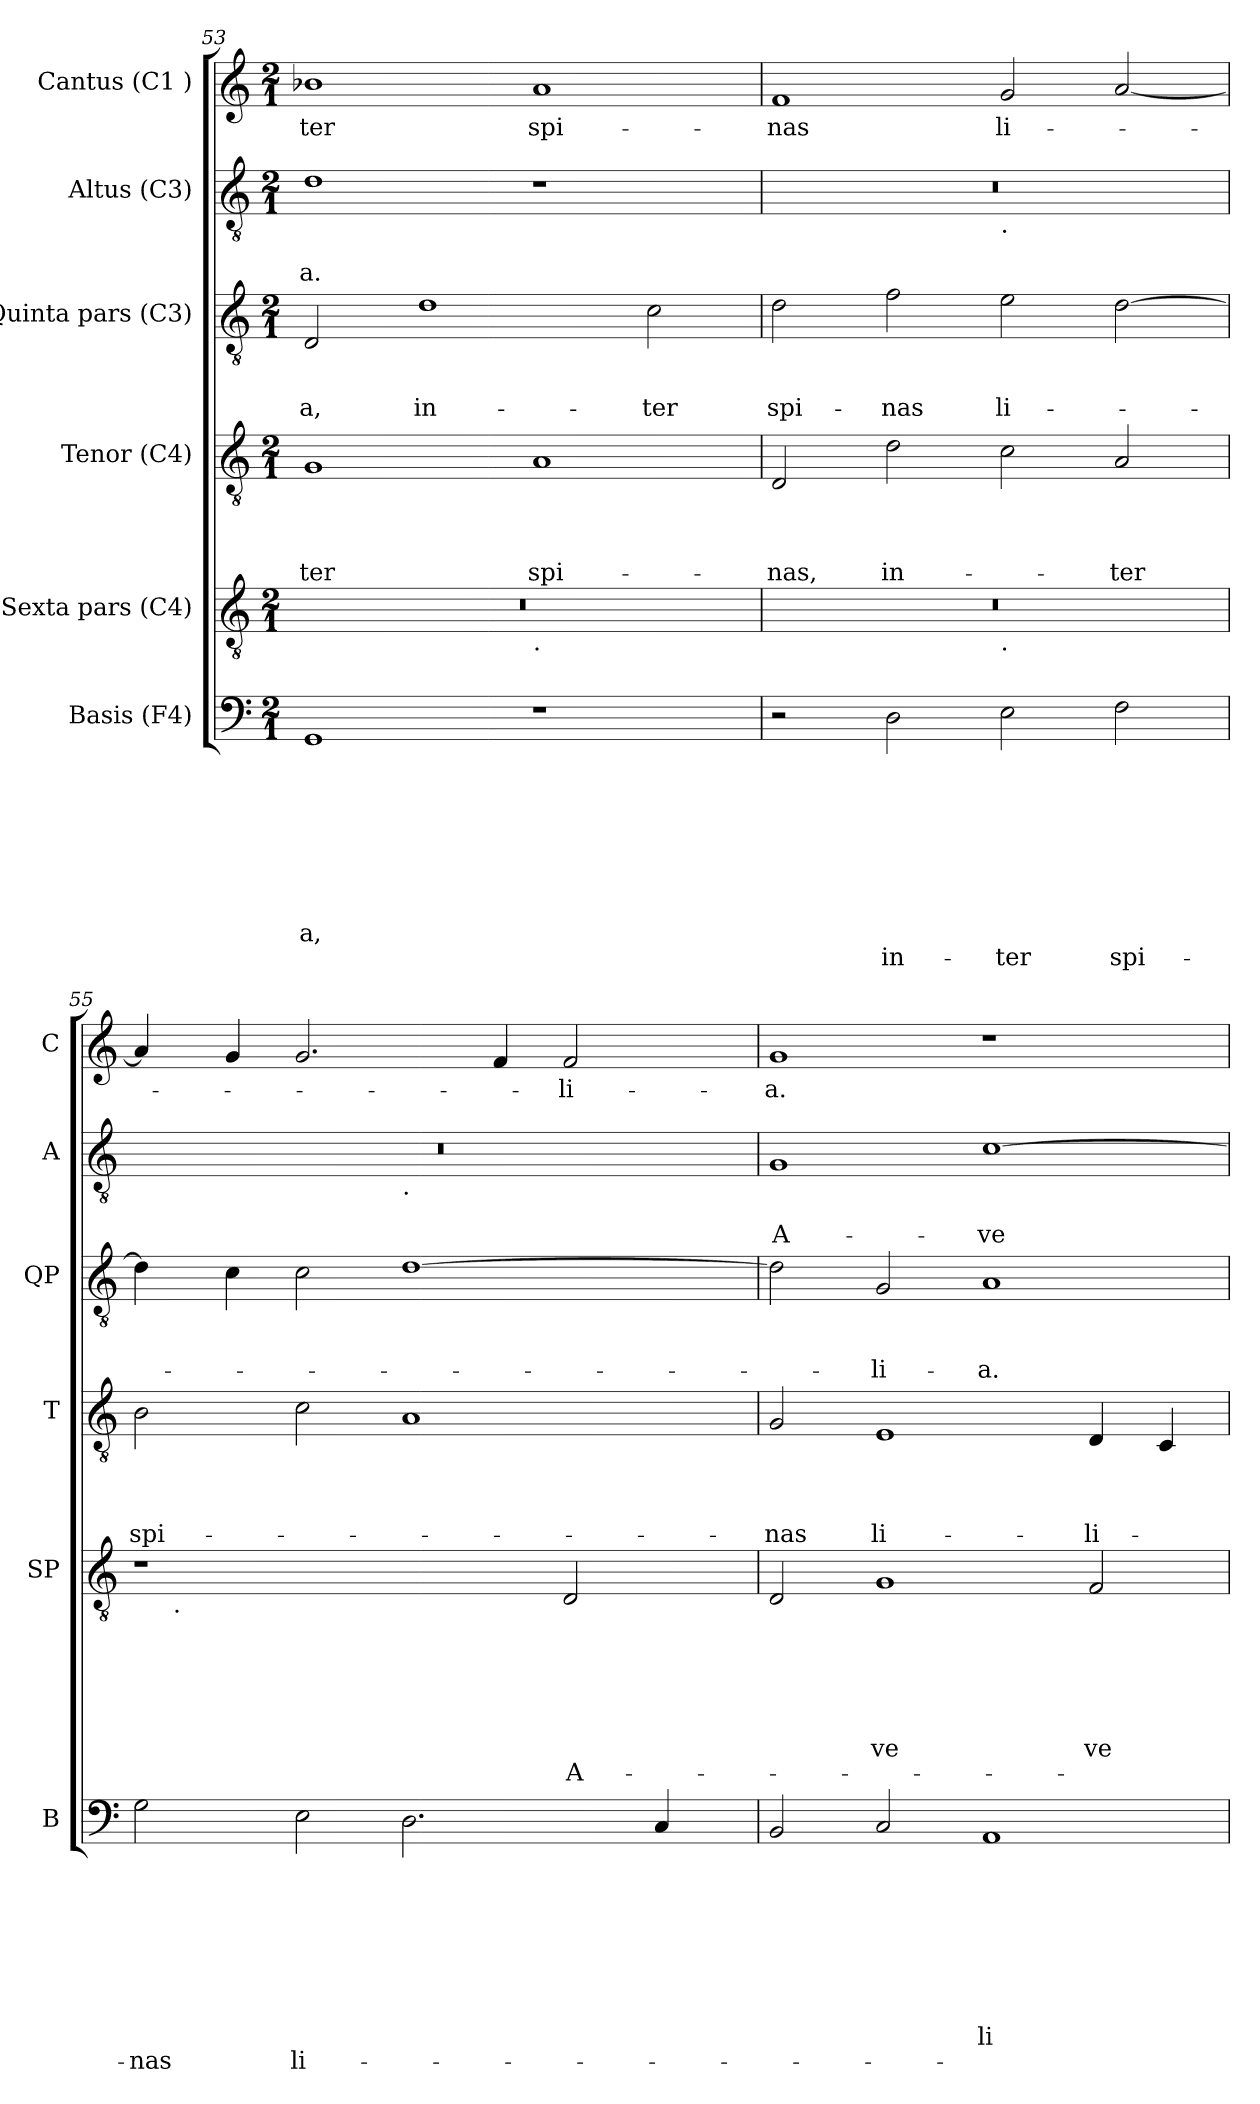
**kern	**text	**text	**text	**text	**text	**text	**text	**text	**text	**kern	**text	**text	**text	**text	**text	**text	**text	**kern	**text	**text	**text	**text	**kern	**text	**text	**text	**kern	**text	**text	**kern	**text
*part6	*part6	*part6	*part6	*part6	*part6	*part6	*part6	*part6	*part6	*part5	*part5	*part5	*part5	*part5	*part5	*part5	*part5	*part4	*part4	*part4	*part4	*part4	*part3	*part3	*part3	*part3	*part2	*part2	*part2	*part1	*part1
*staff6	*staff6	*staff6	*staff6	*staff6	*staff6	*staff6	*staff6	*staff6	*staff6	*staff5	*staff5	*staff5	*staff5	*staff5	*staff5	*staff5	*staff5	*staff4	*staff4	*staff4	*staff4	*staff4	*staff3	*staff3	*staff3	*staff3	*staff2	*staff2	*staff2	*staff1	*staff1
*I"Basis (F4)	*	*	*	*	*	*	*	*	*	*I"Sexta pars (C4)	*	*	*	*	*	*	*	*I"Tenor (C4)	*	*	*	*	*I"Quinta pars (C3)	*	*	*	*I"Altus (C3)	*	*	*I"Cantus (C1 )	*
*I'B	*	*	*	*	*	*	*	*	*	*I'SP	*	*	*	*	*	*	*	*I'T	*	*	*	*	*I'QP	*	*	*	*I'A	*	*	*I'C	*
*clefF4	*	*	*	*	*	*	*	*	*	*clefGv2	*	*	*	*	*	*	*	*clefGv2	*	*	*	*	*clefGv2	*	*	*	*clefGv2	*	*	*clefG2	*
*k[]	*	*	*	*	*	*	*	*	*	*k[]	*	*	*	*	*	*	*	*k[]	*	*	*	*	*k[]	*	*	*	*k[]	*	*	*k[]	*
*C:	*	*	*	*	*	*	*	*	*	*C:	*	*	*	*	*	*	*	*C:	*	*	*	*	*C:	*	*	*	*C:	*	*	*C:	*
*M2/1	*	*	*	*	*	*	*	*	*	*M2/1	*	*	*	*	*	*	*	*M2/1	*	*	*	*	*M2/1	*	*	*	*M2/1	*	*	*M2/1	*
=53	=53	=53	=53	=53	=53	=53	=53	=53	=53	=53	=53	=53	=53	=53	=53	=53	=53	=53	=53	=53	=53	=53	=53	=53	=53	=53	=53	=53	=53	=53	=53
!	!	!	!	!	!	!	!	!LO:LY:b	!	!	!	!	!	!	!	!	!	!	!	!	!	!LO:LY:b	!	!	!	!LO:LY:b	!	!	!LO:LY:b	!	!LO:LY:b
*	*	*	*	*	*	*	*	*	*	*^	*	*	*	*	*	*	*	*	*	*	*	*	*	*	*	*	*	*	*	*	*
1GG	.	.	.	.	.	.	.	-a,	.	0r	1ryy	.	.	.	.	.	.	.	1G	.	.	.	-ter	2D/	.	.	-a,	1d	.	-a.	1b-X	-ter
!	!	!	!	!	!	!	!	!	!	!	!	!	!	!	!	!	!	!	!	!	!	!	!	!	!	!	!LO:LY:b	!	!	!	!	!
.	.	.	.	.	.	.	.	.	.	.	.	.	.	.	.	.	.	.	.	.	.	.	.	1d	.	.	in-	.	.	.	.	.
!	!	!	!	!	!	!	!	!	!	!	!LO:TX:b:t=.	!	!	!	!	!	!	!	!	!	!	!	!	!	!	!	!	!	!	!	!	!
!	!	!	!	!	!	!	!	!	!	!	!	!	!	!	!	!	!	!	!	!	!	!	!LO:LY:b	!	!	!	!	!	!	!	!	!LO:LY:b
1r	.	.	.	.	.	.	.	.	.	.	1ryy	.	.	.	.	.	.	.	1A	.	.	.	spi-	.	.	.	.	1r	.	.	1a	spi-
!	!	!	!	!	!	!	!	!	!	!	!	!	!	!	!	!	!	!	!	!	!	!	!	!	!	!	!LO:LY:b	!	!	!	!	!
.	.	.	.	.	.	.	.	.	.	.	.	.	.	.	.	.	.	.	.	.	.	.	.	2c\	.	.	-ter	.	.	.	.	.
=54	=54	=54	=54	=54	=54	=54	=54	=54	=54	=54	=54	=54	=54	=54	=54	=54	=54	=54	=54	=54	=54	=54	=54	=54	=54	=54	=54	=54	=54	=54	=54	=54
!	!	!	!	!	!	!	!	!	!	!	!	!	!	!	!	!	!	!	!	!	!	!	!LO:LY:b	!	!	!	!LO:LY:b	!	!	!	!	!LO:LY:b
*	*	*	*	*	*	*	*	*	*	*	*	*	*	*	*	*	*	*	*	*	*	*	*	*	*	*	*	*^	*	*	*	*
2r	.	.	.	.	.	.	.	.	.	0r	1ryy	.	.	.	.	.	.	.	2D/	.	.	.	-nas,	2d\	.	.	spi-	0r	1ryy	.	.	1f	-nas
!	!	!	!	!	!	!	!	!	!LO:LY:b	!	!	!	!	!	!	!	!	!	!	!	!	!	!LO:LY:b	!	!	!	!LO:LY:b	!	!	!	!	!	!
2D\	.	.	.	.	.	.	.	.	in-	.	.	.	.	.	.	.	.	.	2d\	.	.	.	in-	2f\	.	.	-nas	.	.	.	.	.	.
!	!	!	!	!	!	!	!	!	!	!	!	!	!	!	!	!	!	!	!	!	!	!	!	!	!	!	!	!	!LO:TX:b:t=.	!	!	!	!
!	!	!	!	!	!	!	!	!	!	!	!LO:TX:b:t=.	!	!	!	!	!	!	!	!	!	!	!	!	!	!	!	!	!	!	!	!	!	!
!	!	!	!	!	!	!	!	!	!LO:LY:b	!	!	!	!	!	!	!	!	!	!	!	!	!	!	!	!	!	!LO:LY:b	!	!	!	!	!	!LO:LY:b
2E\	.	.	.	.	.	.	.	.	-ter	.	1ryy	.	.	.	.	.	.	.	2c\	.	.	.	.	2e\	.	.	li-	.	1ryy	.	.	2g/	li-
!	!	!	!	!	!	!	!	!	!LO:LY:b	!	!	!	!	!	!	!	!	!	!	!	!	!	!LO:LY:b	!	!	!	!	!	!	!	!	!	!
2F\	.	.	.	.	.	.	.	.	spi-	.	.	.	.	.	.	.	.	.	2A/	.	.	.	-ter	[>2d\	.	.	.	.	.	.	.	[<2a/	.
=55	=55	=55	=55	=55	=55	=55	=55	=55	=55	=55	=55	=55	=55	=55	=55	=55	=55	=55	=55	=55	=55	=55	=55	=55	=55	=55	=55	=55	=55	=55	=55	=55	=55
!	!	!	!	!	!	!	!	!	!LO:LY:b	!	!	!	!	!	!	!	!	!	!	!	!	!	!LO:LY:b	!	!	!	!	!	!	!	!	!	!
2G\	.	.	.	.	.	.	.	.	-nas	1r	16.ryy	.	.	.	.	.	.	.	2B\	.	.	.	spi-	4d\]	.	.	.	0r	1ryy	.	.	4a/]	.
!	!	!	!	!	!	!	!	!	!	!	!LO:TX:b:t=.	!	!	!	!	!	!	!	!	!	!	!	!	!	!	!	!	!	!	!	!	!	!
.	.	.	.	.	.	.	.	.	.	.	1ryy	.	.	.	.	.	.	.	.	.	.	.	.	.	.	.	.	.	.	.	.	.	.
.	.	.	.	.	.	.	.	.	.	.	.	.	.	.	.	.	.	.	.	.	.	.	.	4c\	.	.	.	.	.	.	.	4g/	.
!	!	!	!	!	!	!	!	!	!LO:LY:b	!	!	!	!	!	!	!	!	!	!	!	!	!	!	!	!	!	!	!	!	!	!	!	!
2E\	.	.	.	.	.	.	.	.	li-	.	.	.	.	.	.	.	.	.	2c\	.	.	.	.	2c\	.	.	.	.	.	.	.	2.g/	.
!	!	!	!	!	!	!	!	!	!	!	!	!	!	!	!	!	!	!	!	!	!	!	!	!	!	!	!	!	!LO:TX:b:t=.	!	!	!	!
2.D\	.	.	.	.	.	.	.	.	.	2ryy	.	.	.	.	.	.	.	.	1A	.	.	.	.	[<1d	.	.	.	.	1ryy	.	.	.	.
.	.	.	.	.	.	.	.	.	.	.	2ryy	.	.	.	.	.	.	.	.	.	.	.	.	.	.	.	.	.	.	.	.	.	.
.	.	.	.	.	.	.	.	.	.	.	.	.	.	.	.	.	.	.	.	.	.	.	.	.	.	.	.	.	.	.	.	4f/	.
!	!	!	!	!	!	!	!	!	!	!	!	!	!	!	!	!	!	!LO:LY:b	!	!	!	!	!	!	!	!	!	!	!	!	!	!	!LO:LY:b
.	.	.	.	.	.	.	.	.	.	2D/	.	.	.	.	.	.	.	A-	.	.	.	.	.	.	.	.	.	.	.	.	.	2f/	-li-
.	.	.	.	.	.	.	.	.	.	.	4ryy	.	.	.	.	.	.	.	.	.	.	.	.	.	.	.	.	.	.	.	.	.	.
4C/	.	.	.	.	.	.	.	.	.	.	.	.	.	.	.	.	.	.	.	.	.	.	.	.	.	.	.	.	.	.	.	.	.
.	.	.	.	.	.	.	.	.	.	.	8ryy	.	.	.	.	.	.	.	.	.	.	.	.	.	.	.	.	.	.	.	.	.	.
.	.	.	.	.	.	.	.	.	.	.	32ryy	.	.	.	.	.	.	.	.	.	.	.	.	.	.	.	.	.	.	.	.	.	.
!!LO:LB:g=z
=56	=56	=56	=56	=56	=56	=56	=56	=56	=56	=56	=56	=56	=56	=56	=56	=56	=56	=56	=56	=56	=56	=56	=56	=56	=56	=56	=56	=56	=56	=56	=56	=56	=56
!	!	!	!	!	!	!	!	!	!	!	!	!	!	!	!	!	!	!	!	!	!	!	!LO:LY:b	!	!	!	!	!	!	!	!LO:LY:b	!	!LO:LY:b
*	*	*	*	*	*	*	*	*	*	*v	*v	*	*	*	*	*	*	*	*	*	*	*	*	*	*	*	*	*v	*v	*	*	*	*
2BB/	.	.	.	.	.	.	.	.	.	2D/	.	.	.	.	.	.	.	2G/	.	.	.	-nas	2d\]	.	.	.	1G	.	A-	1g	-a.
!	!	!	!	!	!	!	!	!	!	!	!	!	!	!	!	!LO:LY:b	!	!	!	!	!	!LO:LY:b:rj	!	!	!	!LO:LY:b	!	!	!	!	!
2C/	.	.	.	.	.	.	.	.	.	1G	.	.	.	.	.	-ve	.	1E	.	.	.	li-	2G/	.	.	-li-	.	.	.	.	.
!	!	!	!	!	!	!	!	!LO:LY:b:rj	!	!	!	!	!	!	!	!	!	!	!	!	!	!	!	!	!	!LO:LY:b	!	!	!LO:LY:b	!	!
1AA	.	.	.	.	.	.	.	li-	.	.	.	.	.	.	.	.	.	.	.	.	.	.	1A	.	.	-a.	[>1c	.	-ve	1r	.
!	!	!	!	!	!	!	!	!	!	!	!	!	!	!	!	!LO:LY:b	!	!	!	!	!	!LO:LY:b	!	!	!	!	!	!	!	!	!
.	.	.	.	.	.	.	.	.	.	2F/	.	.	.	.	.	ve-	.	4D/	.	.	.	-li-	.	.	.	.	.	.	.	.	.
.	.	.	.	.	.	.	.	.	.	.	.	.	.	.	.	.	.	4C/	.	.	.	.	.	.	.	.	.	.	.	.	.
=	=	=	=	=	=	=	=	=	=	=	=	=	=	=	=	=	=	=	=	=	=	=	=	=	=	=	=	=	=	=	=
*-	*-	*-	*-	*-	*-	*-	*-	*-	*-	*-	*-	*-	*-	*-	*-	*-	*-	*-	*-	*-	*-	*-	*-	*-	*-	*-	*-	*-	*-	*-	*-
